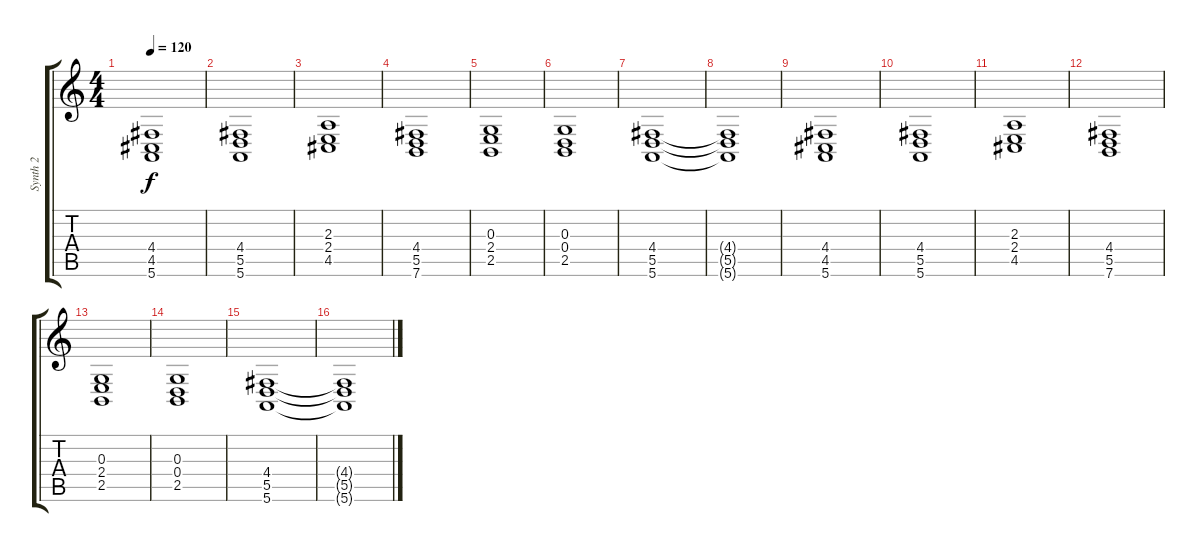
\track ("Synth 2" "Synth 2") {instrument pad1newage}
\staff {score tabs}
\tuning (E4 B3 G3 D3 A2 E2) {hide}
\ts (4 4)
\tempo 120
\clef g2
\ks c
(4.4 4.5 5.6).1{dy f} |
(4.4 5.5 5.6).1 |
(2.3 2.4 4.5).1 |
(4.4 5.5 7.6).1 |
(0.3 2.4 2.5).1 |
(0.3 0.4 2.5).1 |
(4.4 5.5 5.6).1 |
(4.4{t} 5.5{t} 5.6{t}).1 |
(4.4 4.5 5.6).1 |
(4.4 5.5 5.6).1 |
(2.3 2.4 4.5).1 |
(4.4 5.5 7.6).1 |
(0.3 2.4 2.5).1 |
(0.3 0.4 2.5).1 |
(4.4 5.5 5.6).1 |
(4.4{t} 5.5{t} 5.6{t}).1
